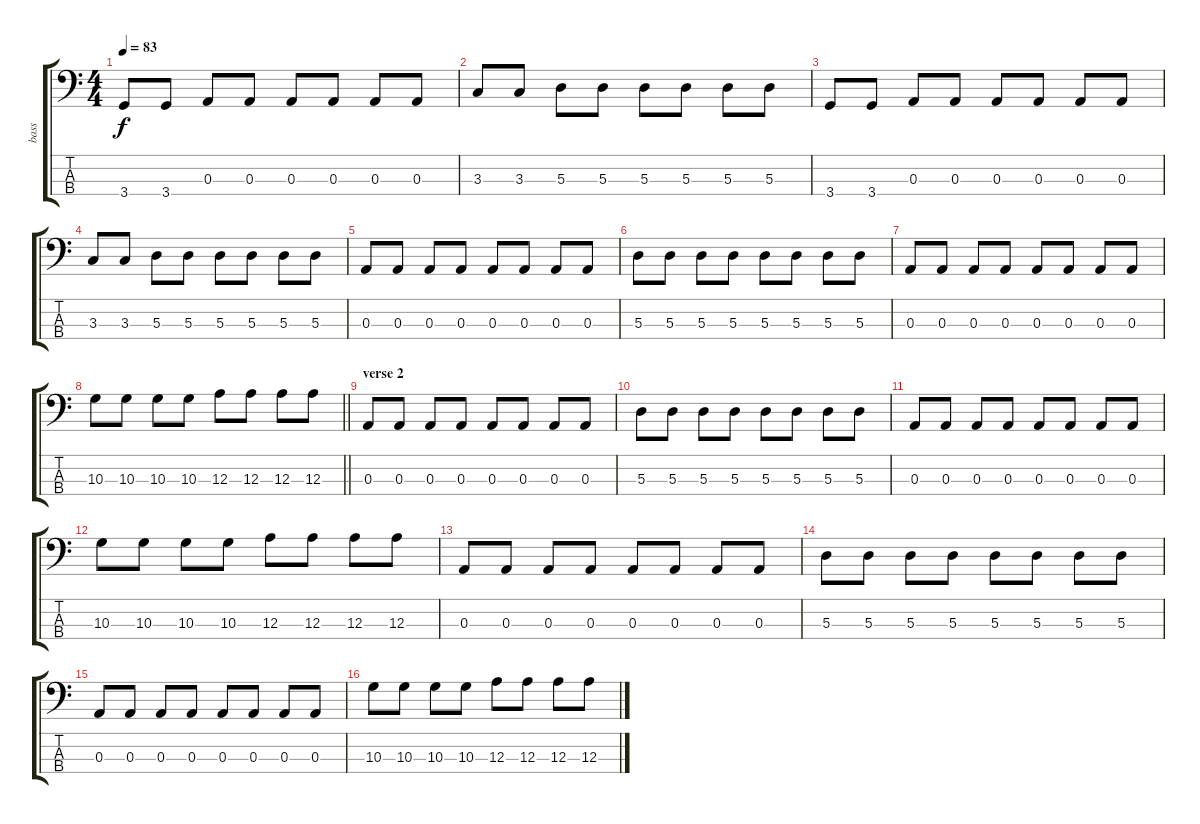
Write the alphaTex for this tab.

\track ("bass " "bass ") {instrument electricbassfinger}
\staff {score tabs}
\tuning (G2 D2 A1 E1) {hide}
\ts (4 4)
\tempo 83
\clef f4
\ks c
3.4.8{dy f} 3.4.8 0.3.8 0.3.8 0.3.8 0.3.8 0.3.8 0.3.8 |
3.3.8 3.3.8 5.3.8 5.3.8 5.3.8 5.3.8 5.3.8 5.3.8 |
3.4.8 3.4.8 0.3.8 0.3.8 0.3.8 0.3.8 0.3.8 0.3.8 |
3.3.8 3.3.8 5.3.8 5.3.8 5.3.8 5.3.8 5.3.8 5.3.8 |
0.3.8 0.3.8 0.3.8 0.3.8 0.3.8 0.3.8 0.3.8 0.3.8 |
5.3.8 5.3.8 5.3.8 5.3.8 5.3.8 5.3.8 5.3.8 5.3.8 |
0.3.8 0.3.8 0.3.8 0.3.8 0.3.8 0.3.8 0.3.8 0.3.8 |
\barLineRight lightlight
10.3.8 10.3.8 10.3.8 10.3.8 12.3.8 12.3.8 12.3.8 12.3.8 |
\section ("" "verse 2")
0.3.8 0.3.8 0.3.8 0.3.8 0.3.8 0.3.8 0.3.8 0.3.8 |
5.3.8 5.3.8 5.3.8 5.3.8 5.3.8 5.3.8 5.3.8 5.3.8 |
0.3.8 0.3.8 0.3.8 0.3.8 0.3.8 0.3.8 0.3.8 0.3.8 |
10.3.8 10.3.8 10.3.8 10.3.8 12.3.8 12.3.8 12.3.8 12.3.8 |
0.3.8 0.3.8 0.3.8 0.3.8 0.3.8 0.3.8 0.3.8 0.3.8 |
5.3.8 5.3.8 5.3.8 5.3.8 5.3.8 5.3.8 5.3.8 5.3.8 |
0.3.8 0.3.8 0.3.8 0.3.8 0.3.8 0.3.8 0.3.8 0.3.8 |
10.3.8 10.3.8 10.3.8 10.3.8 12.3.8 12.3.8 12.3.8 12.3.8
